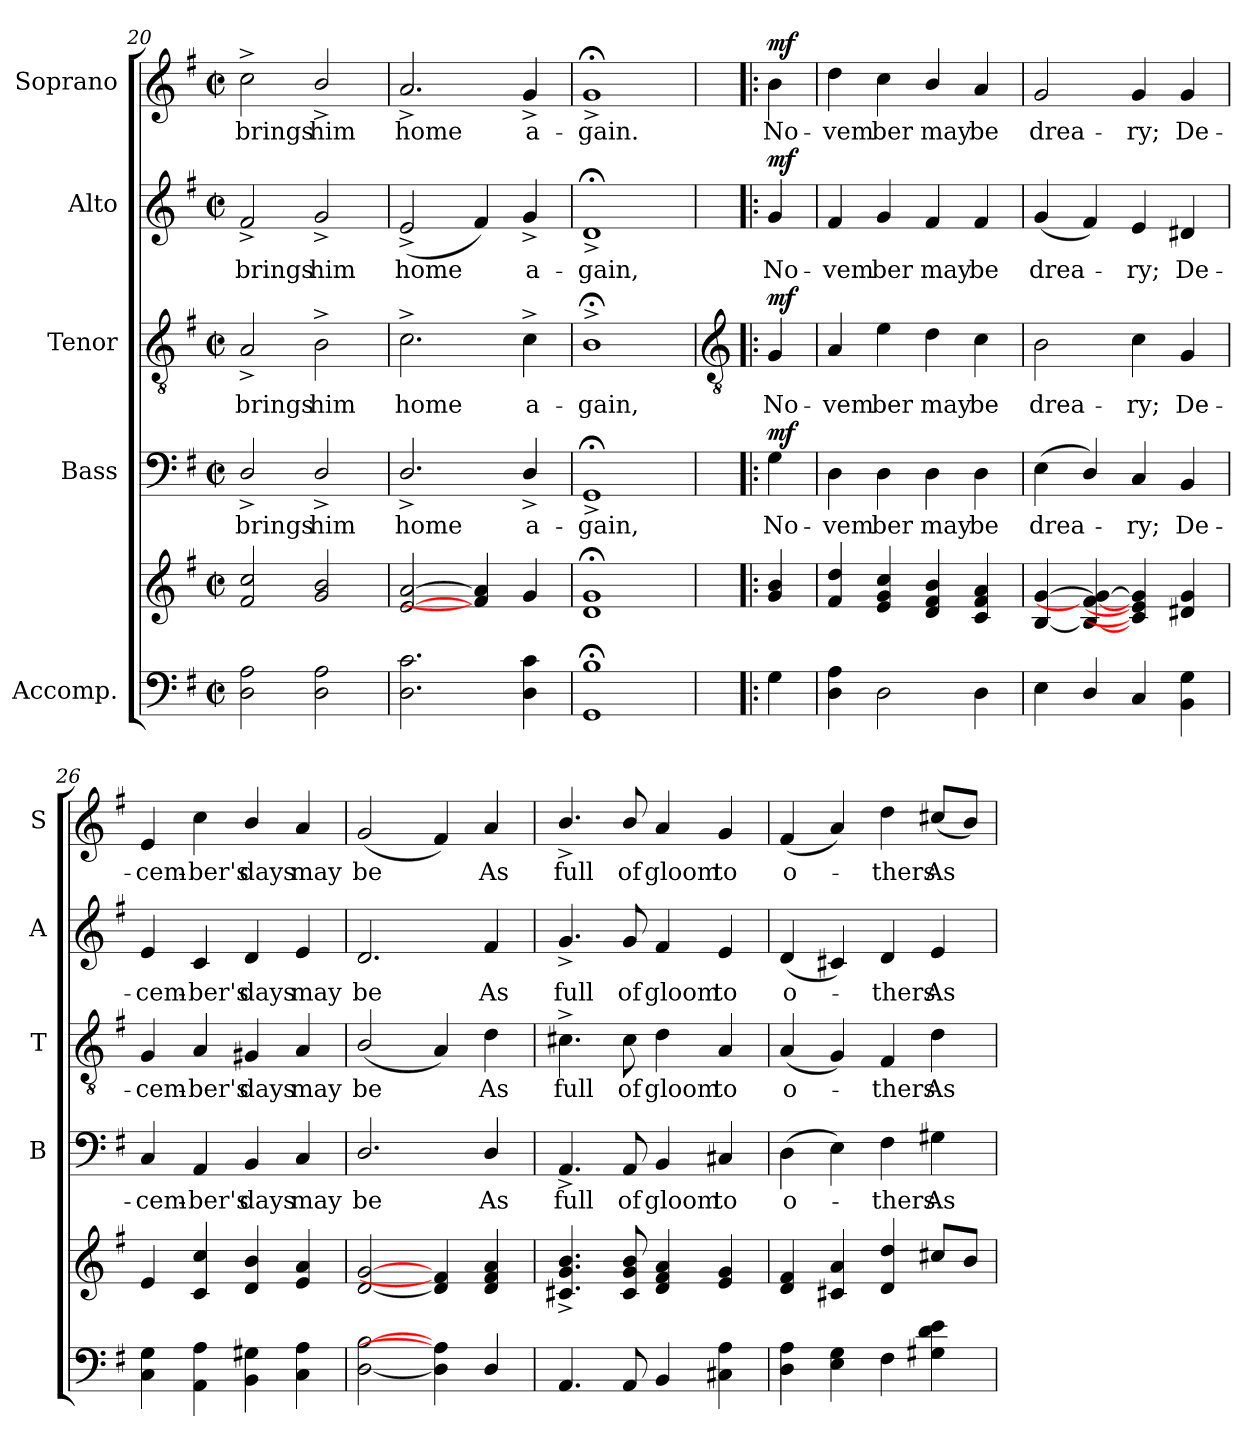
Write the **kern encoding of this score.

**kern	**kern	**dynam	**kern	**text	**dynam	**kern	**text	**dynam	**kern	**text	**dynam	**kern	**text	**dynam
*part5	*part5	*part5	*part4	*part4	*part4	*part3	*part3	*part3	*part2	*part2	*part2	*part1	*part1	*part1
*staff6	*staff5	*staff5/6	*staff4	*staff4	*staff4	*staff3	*staff3	*staff3	*staff2	*staff2	*staff2	*staff1	*staff1	*staff1
*I"Accomp.	*	*	*I"Bass	*	*	*I"Tenor	*	*	*I"Alto	*	*	*I"Soprano	*	*
*	*	*	*I'B	*	*	*I'T	*	*	*I'A	*	*	*I'S	*	*
*clefF4	*clefG2	*	*clefF4	*	*	*clefGv2	*	*	*clefG2	*	*	*clefG2	*	*
*k[f#]	*k[f#]	*	*k[f#]	*	*	*k[f#]	*	*	*k[f#]	*	*	*k[f#]	*	*
*G:	*G:	*	*G:	*	*	*G:	*	*	*G:	*	*	*G:	*	*
*M2/2	*M2/2	*	*M2/2	*	*	*M2/2	*	*	*M2/2	*	*	*M2/2	*	*
*met(c|)	*met(c|)	*	*met(c|)	*	*	*met(c|)	*	*	*met(c|)	*	*	*met(c|)	*	*
=20	=20	=20	=20	=20	=20	=20	=20	=20	=20	=20	=20	=20	=20	=20
*	*^	*	*	*	*	*	*	*	*	*	*	*	*	*
!	!	!	!	!	!LO:LY:b	!	!	!LO:LY:b	!	!	!LO:LY:b	!	!	!LO:LY:b	!
2D\ 2A\	2f#/ 2cc/	1ryy	.	2D^/	brings	.	2A^	brings	.	2f#^	brings	.	2cc^	brings	.
!	!	!	!	!	!LO:LY:b	!	!	!LO:LY:b	!	!	!LO:LY:b	!	!	!LO:LY:b	!
2D\ 2A\	2g/ 2b/	.	.	2D^/	him	.	2B^	him	.	2g^	him	.	2b^/	him	.
=21	=21	=21	=21	=21	=21	=21	=21	=21	=21	=21	=21	=21	=21	=21	=21
!	!	!	!	!	!LO:LY:b	!	!	!LO:LY:b	!	!	!LO:LY:b	!	!	!LO:LY:b	!
2.D\ 2.c\	[2e/ [2a/	1ryy	.	2.D^/	home	.	2.c^	home	.	(<2e^	home	.	2.a^	home	.
.	4f#/] 4a/]	.	.	.	.	.	.	.	.	4f#)	.	.	.	.	.
!	!	!	!	!	!LO:LY:b	!	!	!LO:LY:b	!	!	!LO:LY:b	!	!	!LO:LY:b	!
4D\ 4c\	4g/	.	.	4D^/	a-	.	4c^	a-	.	4g^	a-	.	4g^	a-	.
=22	=22	=22	=22	=22	=22	=22	=22	=22	=22	=22	=22	=22	=22	=22	=22
!	!	!	!	!	!LO:LY:b	!	!	!LO:LY:b	!	!	!LO:LY:b	!	!	!LO:LY:b	!
1GG; 1B;	1d/;< 1g/;<	1ryy	.	1GG;<^	-gain,	.	1B;<^	-gain,	.	1d;<^	-gain,	.	1g;<^	-gain.	.
*	*v	*v	*	*	*	*	*	*	*	*	*	*	*	*	*
!!LO:LB:g=z
=23!|:	=23!|:	=23!|:	=23!|:	=23!|:	=23!|:	=23!|:	=23!|:	=23!|:	=23!|:	=23!|:	=23!|:	=23!|:	=23!|:	=23!|:
*	*	*	*	*	*	*clefGv2	*	*	*	*	*	*	*	*
*	*^	*	*	*	*	*	*	*	*	*	*	*	*	*
!	!	!	!LO:DY:b=2	!	!LO:LY:b	!	!	!LO:LY:b	!	!	!LO:LY:b	!	!	!LO:LY:b	!
!	!	!	!LO:DY:n=1:b	!	!	!LO:DY:b	!	!	!LO:DY:b	!	!	!LO:DY:b	!	!	!LO:DY:b
*	*v	*v	*	*	*	*	*	*	*	*	*	*	*	*	*
4G	4g 4b	mf mf	4G	No-	mf	4G	No-	mf	4g	No-	mf	4b	No-	mf
=24	=24	=24	=24	=24	=24	=24	=24	=24	=24	=24	=24	=24	=24	=24
!	!	!	!	!LO:LY:b	!	!	!LO:LY:b	!	!	!LO:LY:b	!	!	!LO:LY:b	!
4D 4A	4f# 4dd	.	4D	-vem	.	4A	-vem	.	4f#	-vem	.	4dd	-vem	.
!	!	!	!	!LO:LY:b	!	!	!LO:LY:b	!	!	!LO:LY:b	!	!	!LO:LY:b	!
2D	4e 4g 4cc	.	4D	ber	.	4e	ber	.	4g	ber	.	4cc	ber	.
!	!	!	!	!LO:LY:b	!	!	!LO:LY:b	!	!	!LO:LY:b	!	!	!LO:LY:b	!
.	4d/ 4f#/ 4b/	.	4D	may	.	4d	may	.	4f#	may	.	4b/	may	.
!	!	!	!	!LO:LY:b	!	!	!LO:LY:b	!	!	!LO:LY:b	!	!	!LO:LY:b	!
4D	4c 4f# 4a	.	4D	be	.	4c	be	.	4f#	be	.	4a	be	.
=25	=25	=25	=25	=25	=25	=25	=25	=25	=25	=25	=25	=25	=25	=25
!	!	!	!	!LO:LY:b	!	!	!LO:LY:b	!	!	!LO:LY:b	!	!	!LO:LY:b	!
4E	[4B [4g	.	(<4E	drea-	.	2B	drea-	.	(<4g	drea-	.	2g	drea-	.
4D/	4B_ 4f#_ 4g_	.	4D/)	.	.	.	.	.	4f#)	.	.	.	.	.
!	!	!	!	!LO:LY:b	!	!	!LO:LY:b	!	!	!LO:LY:b	!	!	!LO:LY:b	!
4C	4c] 4e] 4g]	.	4C	ry;	.	4c	-ry;	.	4e	ry;	.	4g	-ry;	.
!	!	!	!	!LO:LY:b	!	!	!LO:LY:b	!	!	!LO:LY:b	!	!	!LO:LY:b	!
4BB 4G	4d#X 4g	.	4BB	De-	.	4G	De-	.	4d#X	De-	.	4g	De-	.
=26	=26	=26	=26	=26	=26	=26	=26	=26	=26	=26	=26	=26	=26	=26
!	!	!	!	!LO:LY:b	!	!	!LO:LY:b	!	!	!LO:LY:b	!	!	!LO:LY:b	!
4C 4G	4e	.	4C	-cem-	.	4G	-cem-	.	4e	-cem-	.	4e	-cem-	.
!	!	!	!	!LO:LY:b	!	!	!LO:LY:b	!	!	!LO:LY:b	!	!	!LO:LY:b	!
4AA 4A	4c 4cc	.	4AA	-ber's	.	4A	-ber's	.	4c	-ber's	.	4cc	-ber's	.
!	!	!	!	!LO:LY:b	!	!	!LO:LY:b	!	!	!LO:LY:b	!	!	!LO:LY:b	!
4BB 4G#X	4d/ 4b/	.	4BB	days	.	4G#X	days	.	4d	days	.	4b/	days	.
!	!	!	!	!LO:LY:b	!	!	!LO:LY:b	!	!	!LO:LY:b	!	!	!LO:LY:b	!
4C 4A	4e 4a	.	4C	may	.	4A	may	.	4e	may	.	4a	may	.
=27	=27	=27	=27	=27	=27	=27	=27	=27	=27	=27	=27	=27	=27	=27
!	!	!	!	!LO:LY:b	!	!	!LO:LY:b	!	!	!LO:LY:b	!	!	!LO:LY:b	!
[2D\ [2B\	[2d [2g	.	2.D/	be	.	(<2B/	be	.	2.d	be	.	(<2g	be	.
4D] 4A]	4d] 4f#]	.	.	.	.	4A)	.	.	.	.	.	4f#)	.	.
!	!	!	!	!LO:LY:b	!	!	!LO:LY:b	!	!	!LO:LY:b	!	!	!LO:LY:b	!
4D/	4d 4f# 4a	.	4D/	As	.	4d	As	.	4f#	As	.	4a	As	.
=28	=28	=28	=28	=28	=28	=28	=28	=28	=28	=28	=28	=28	=28	=28
!	!	!	!	!LO:LY:b	!	!	!LO:LY:b	!	!	!LO:LY:b	!	!	!LO:LY:b	!
4.AA	4.c#X/^ 4.g/^ 4.b/^	.	4.AA^	full	.	4.c#X^	full	.	4.g^	full	.	4.b^/	full	.
!	!	!	!	!LO:LY:b	!	!	!LO:LY:b	!	!	!LO:LY:b	!	!	!LO:LY:b	!
8AA	8c#/ 8g/ 8b/	.	8AA	of	.	8c#	of	.	8g	of	.	8b/	of	.
!	!	!	!	!LO:LY:b	!	!	!LO:LY:b	!	!	!LO:LY:b	!	!	!LO:LY:b	!
4BB	4d 4f# 4a	.	4BB	gloom	.	4d	gloom	.	4f#	gloom	.	4a	gloom	.
!	!	!	!	!LO:LY:b	!	!	!LO:LY:b	!	!	!LO:LY:b	!	!	!LO:LY:b	!
4C#X 4A	4e 4g	.	4C#X	to	.	4A	to	.	4e	to	.	4g	to	.
=29	=29	=29	=29	=29	=29	=29	=29	=29	=29	=29	=29	=29	=29	=29
!	!	!	!	!LO:LY:b	!	!	!LO:LY:b	!	!	!LO:LY:b	!	!	!LO:LY:b	!
4D 4A	4d 4f#	.	(>4D	o-	.	(<4A	o-	.	(<4d	o-	.	(<4f#	o-	.
4E 4G	4c#X 4a	.	4E)	.	.	4G)	.	.	4c#X)	.	.	4a)	.	.
!	!	!	!	!LO:LY:b	!	!	!LO:LY:b	!	!	!LO:LY:b	!	!	!LO:LY:b	!
4F#	4d 4dd	.	4F#	thers	.	4F#	thers	.	4d	thers	.	4dd	thers	.
!	!	!	!	!LO:LY:b	!	!	!LO:LY:b	!	!	!LO:LY:b	!	!	!LO:LY:b	!
4G#X 4d 4e	8cc#XL	.	4G#X	As	.	4d	As	.	4e	As	.	(>8cc#XL	As	.
.	8b/J	.	.	.	.	.	.	.	.	.	.	8b/J)	.	.
=	=	=	=	=	=	=	=	=	=	=	=	=	=	=
*-	*-	*-	*-	*-	*-	*-	*-	*-	*-	*-	*-	*-	*-	*-
